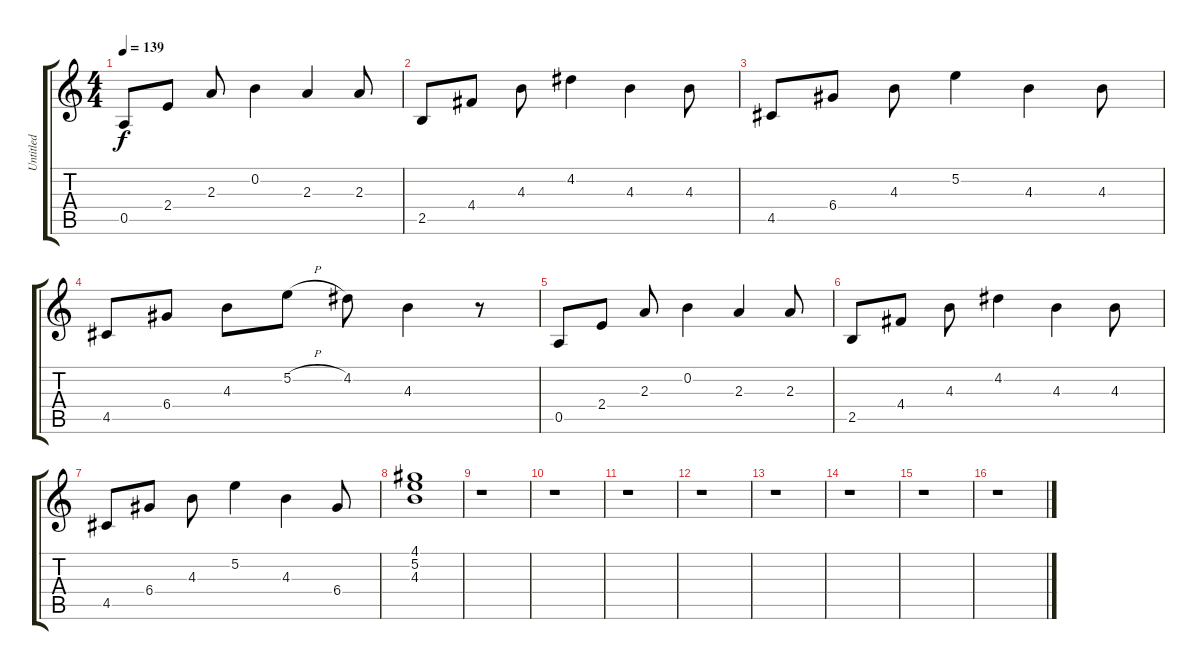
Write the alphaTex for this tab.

\track ("Untitled" "Untitled") {instrument acousticguitarnylon}
\staff {score tabs}
\tuning (E4 B3 G3 D3 A2 E2) {hide}
\ts (4 4)
\tempo 139
\clef g2
\ks c
0.5.8{dy f} 2.4.8 2.3.8 0.2.4 2.3.4 2.3.8 |
2.5.8 4.4.8 4.3.8 4.2.4 4.3.4 4.3.8 |
4.5.8 6.4.8 4.3.8 5.2.4 4.3.4 4.3.8 |
4.5.8 6.4.8 4.3.8 5.2{h}.8 4.2.8 4.3.4 r.8 |
0.5.8 2.4.8 2.3.8 0.2.4 2.3.4 2.3.8 |
2.5.8 4.4.8 4.3.8 4.2.4 4.3.4 4.3.8 |
4.5.8 6.4.8 4.3.8 5.2.4 4.3.4 6.4.8 |
(4.1 5.2 4.3).1 |
r.1 |
r.1 |
r.1 |
r.1 |
r.1 |
r.1 |
r.1 |
r.1
